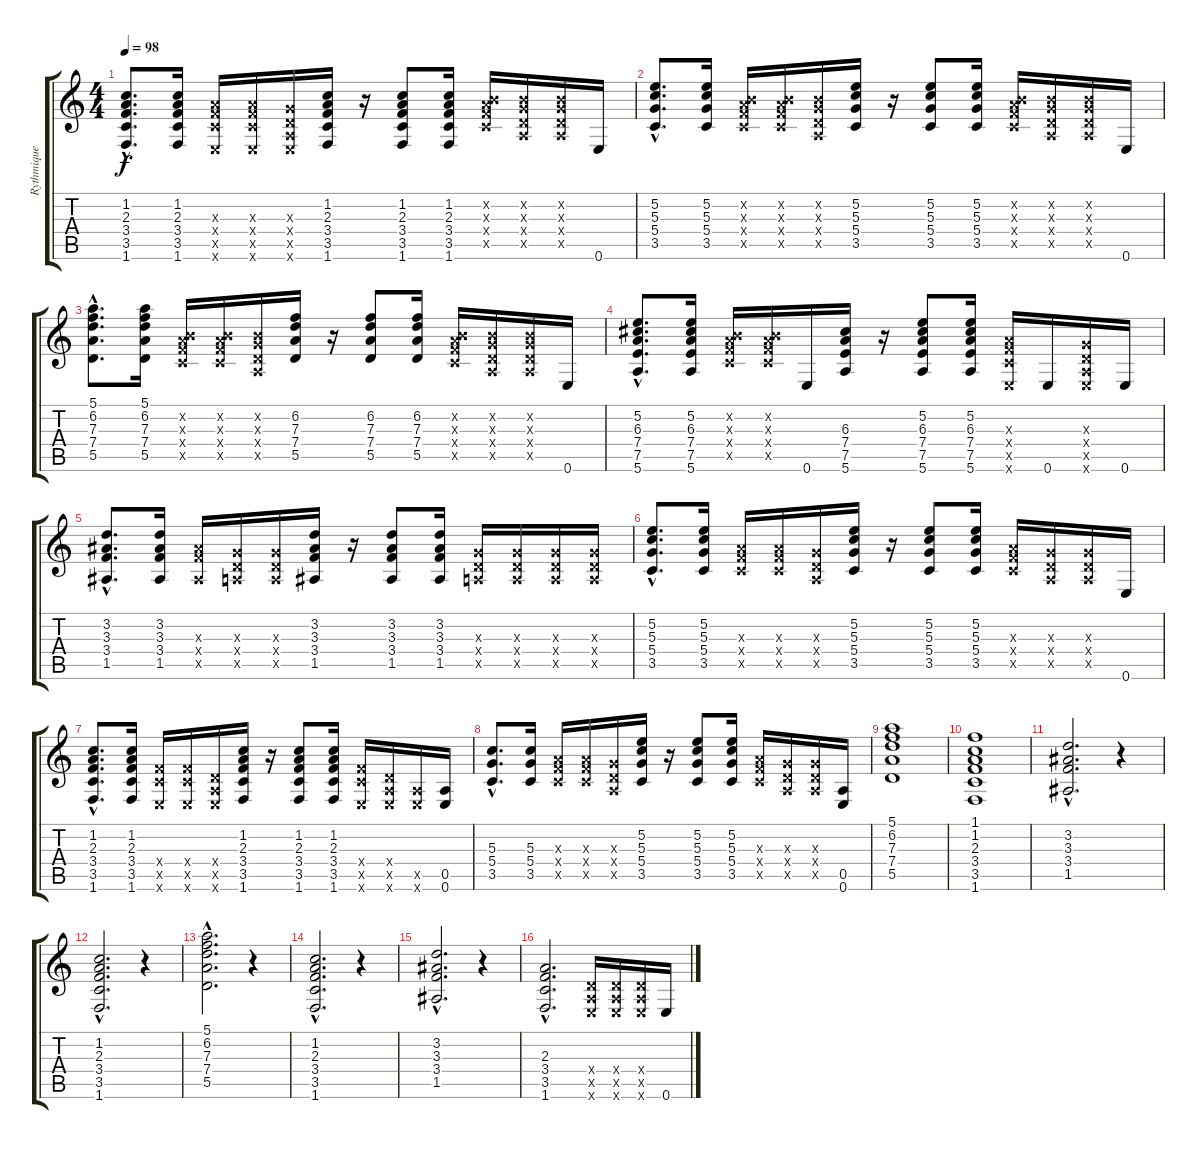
\track ("Rythmique" "Rythmique") {instrument acousticguitarnylon}
\staff {score tabs}
\tuning (E4 B3 G3 D3 A2 E2) {hide}
\ts (4 4)
\tempo 98
\clef g2
\ks c
(1.2{hac} 2.3{hac} 3.4{hac} 3.5{hac} 1.6{hac}).8{d dy f} (1.2 2.3 3.4 3.5 1.6).16 (2.3{x} 3.4{x} 3.5{x} 0.6{x}).16 (2.3{x} 3.4{x} 3.5{x} 0.6{x}).16 (0.3{x} 0.4{x} 0.5{x} 0.6{x}).16 (1.2 2.3 3.4 3.5 1.6).16 r.16 (1.2 2.3 3.4 3.5 1.6).8 (1.2 2.3 3.4 3.5 1.6).16 (0.2{x} 2.3{x} 3.4{x} 3.5{x}).16 (0.2{x} 0.3{x} 0.4{x} 0.5{x}).16 (0.2{x} 0.3{x} 0.4{x} 0.5{x}).16 0.6.16 |
(5.2{hac} 5.3{hac} 5.4{hac} 3.5{hac}).8{d} (5.2 5.3 5.4 3.5).16 (0.2{x} 2.3{x} 3.4{x} 3.5{x}).16 (0.2{x} 2.3{x} 3.4{x} 3.5{x}).16 (0.2{x} 0.3{x} 0.4{x} 0.5{x}).16 (5.2 5.3 5.4 3.5).16 r.16 (5.2 5.3 5.4 3.5).8 (5.2 5.3 5.4 3.5).16 (0.2{x} 2.3{x} 3.4{x} 3.5{x}).16 (0.2{x} 0.3{x} 0.4{x} 0.5{x}).16 (0.2{x} 0.3{x} 0.4{x} 0.5{x}).16 0.6.16 |
(5.1{hac} 6.2{hac} 7.3{hac} 7.4{hac} 5.5{hac}).8{d} (5.1 6.2 7.3 7.4 5.5).16 (0.2{x} 2.3{x} 3.4{x} 3.5{x}).16 (0.2{x} 2.3{x} 3.4{x} 3.5{x}).16 (0.2{x} 0.3{x} 0.4{x} 0.5{x}).16 (6.2 7.3 7.4 5.5).16 r.16 (6.2 7.3 7.4 5.5).8 (6.2 7.3 7.4 5.5).16 (0.2{x} 2.3{x} 3.4{x} 3.5{x}).16 (0.2{x} 0.3{x} 0.4{x} 0.5{x}).16 (0.2{x} 0.3{x} 0.4{x} 0.5{x}).16 0.6.16 |
(5.2{hac} 6.3{hac} 7.4{hac} 7.5{hac} 5.6{hac}).8{d} (5.2 6.3 7.4 7.5 5.6).16 (0.2{x} 2.3{x} 3.4{x} 3.5{x}).16 (0.2{x} 2.3{x} 3.4{x} 3.5{x}).16 0.6.16 (6.3 7.4 7.5 5.6).16 r.16 (5.2 6.3 7.4 7.5 5.6).8 (5.2 6.3 7.4 7.5 5.6).16 (2.3{x} 3.4{x} 3.5{x} 0.6{x}).16 0.6.16 (0.3{x} 0.4{x} 0.5{x} 0.6{x}).16 0.6.16 |
(3.2{hac} 3.3{hac} 3.4{hac} 1.5{hac}).8{d} (3.2 3.3 3.4 1.5).16 (3.3{x} 3.4{x} 1.5{x}).16 (0.3{x} 0.4{x} 0.5{x}).16 (0.3{x} 0.4{x} 0.5{x}).16 (3.2 3.3 3.4 1.5).16 r.16 (3.2 3.3 3.4 1.5).8 (3.2 3.3 3.4 1.5).16 (0.3{x} 0.4{x} 0.5{x}).16 (0.3{x} 0.4{x} 0.5{x}).16 (0.3{x} 0.4{x} 0.5{x}).16 (0.3{x} 0.4{x} 0.5{x}).16 |
(5.2{hac} 5.3{hac} 5.4{hac} 3.5{hac}).8{d} (5.2 5.3 5.4 3.5).16 (2.3{x} 3.4{x} 3.5{x}).16 (2.3{x} 3.4{x} 3.5{x}).16 (0.3{x} 0.4{x} 0.5{x}).16 (5.2 5.3 5.4 3.5).16 r.16 (5.2 5.3 5.4 3.5).8 (5.2 5.3 5.4 3.5).16 (2.3{x} 3.4{x} 3.5{x}).16 (0.3{x} 0.4{x} 0.5{x}).16 (0.3{x} 0.4{x} 0.5{x}).16 0.6.16 |
(1.2{hac} 2.3{hac} 3.4{hac} 3.5{hac} 1.6{hac}).8{d} (1.2 2.3 3.4 3.5 1.6).16 (3.4{x} 3.5{x} 0.6{x}).16 (3.4{x} 3.5{x} 0.6{x}).16 (0.4{x} 0.5{x} 0.6{x}).16 (1.2 2.3 3.4 3.5 1.6).16 r.16 (1.2 2.3 3.4 3.5 1.6).8 (1.2 2.3 3.4 3.5 1.6).16 (3.4{x} 3.5{x} 0.6{x}).16 (0.4{x} 0.5{x} 0.6{x}).16 (0.5{x} 0.6{x}).16 (0.5 0.6).16 |
(5.3{hac} 5.4{hac} 3.5{hac}).8{d} (5.3 5.4 3.5).16 (2.3{x} 3.4{x} 3.5{x}).16 (2.3{x} 3.4{x} 3.5{x}).16 (0.3{x} 0.4{x} 0.5{x}).16 (5.2 5.3 5.4 3.5).16 r.16 (5.2 5.3 5.4 3.5).8 (5.2 5.3 5.4 3.5).16 (2.3{x} 3.4{x} 3.5{x}).16 (0.3{x} 0.4{x} 0.5{x}).16 (0.3{x} 0.4{x} 0.5{x}).16 (0.5 0.6).16 |
(5.1 6.2 7.3 7.4 5.5).1 |
(1.1 1.2 2.3 3.4 3.5 1.6).1 |
(3.2{hac} 3.3{hac} 3.4{hac} 1.5{hac}).2{d} r.4 |
(1.2{hac} 2.3{hac} 3.4{hac} 3.5{hac} 1.6{hac}).2{d} r.4 |
(5.1{hac} 6.2{hac} 7.3{hac} 7.4{hac} 5.5{hac}).2{d} r.4 |
(1.2{hac} 2.3{hac} 3.4{hac} 3.5{hac} 1.6{hac}).2{d} r.4 |
(3.2{hac} 3.3{hac} 3.4{hac} 1.5{hac}).2{d} r.4 |
(2.3{hac} 3.4{hac} 3.5{hac} 1.6{hac}).2{d} (0.4{x} 0.5{x} 0.6{x}).16 (0.4{x} 0.5{x} 0.6{x}).16 (0.4{x} 0.5{x} 0.6{x}).16 0.6.16
